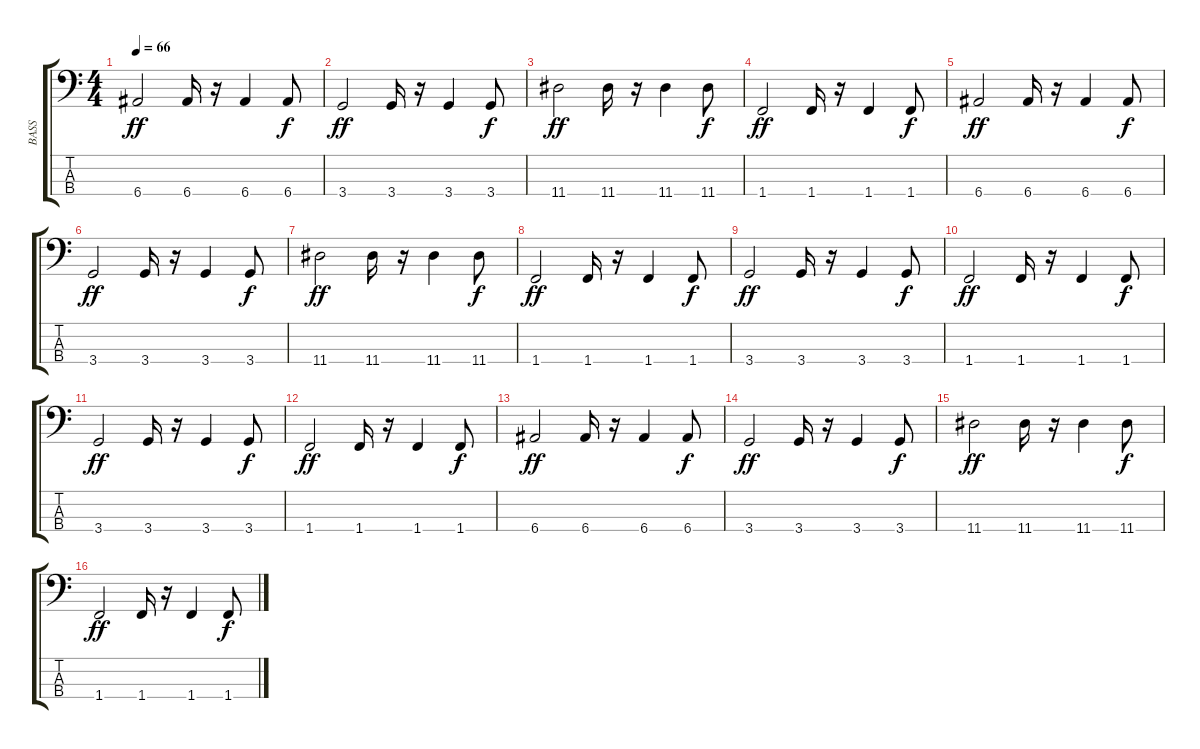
\track ("BASS" "BASS") {instrument electricbassfinger}
\staff {score tabs}
\tuning (G2 D2 A1 E1) {hide}
\ts (4 4)
\tempo 66
\clef f4
\ks c
6.4.2{dy ff} 6.4.16 r.16 6.4.4 6.4.8{dy f} |
3.4.2{dy ff} 3.4.16 r.16 3.4.4 3.4.8{dy f} |
11.4.2{dy ff} 11.4.16 r.16 11.4.4 11.4.8{dy f} |
1.4.2{dy ff} 1.4.16 r.16 1.4.4 1.4.8{dy f} |
6.4.2{dy ff} 6.4.16 r.16 6.4.4 6.4.8{dy f} |
3.4.2{dy ff} 3.4.16 r.16 3.4.4 3.4.8{dy f} |
11.4.2{dy ff} 11.4.16 r.16 11.4.4 11.4.8{dy f} |
1.4.2{dy ff} 1.4.16 r.16 1.4.4 1.4.8{dy f} |
3.4.2{dy ff} 3.4.16 r.16 3.4.4 3.4.8{dy f} |
1.4.2{dy ff} 1.4.16 r.16 1.4.4 1.4.8{dy f} |
3.4.2{dy ff} 3.4.16 r.16 3.4.4 3.4.8{dy f} |
1.4.2{dy ff} 1.4.16 r.16 1.4.4 1.4.8{dy f} |
6.4.2{dy ff} 6.4.16 r.16 6.4.4 6.4.8{dy f} |
3.4.2{dy ff} 3.4.16 r.16 3.4.4 3.4.8{dy f} |
11.4.2{dy ff} 11.4.16 r.16 11.4.4 11.4.8{dy f} |
1.4.2{dy ff} 1.4.16 r.16 1.4.4 1.4.8{dy f}
